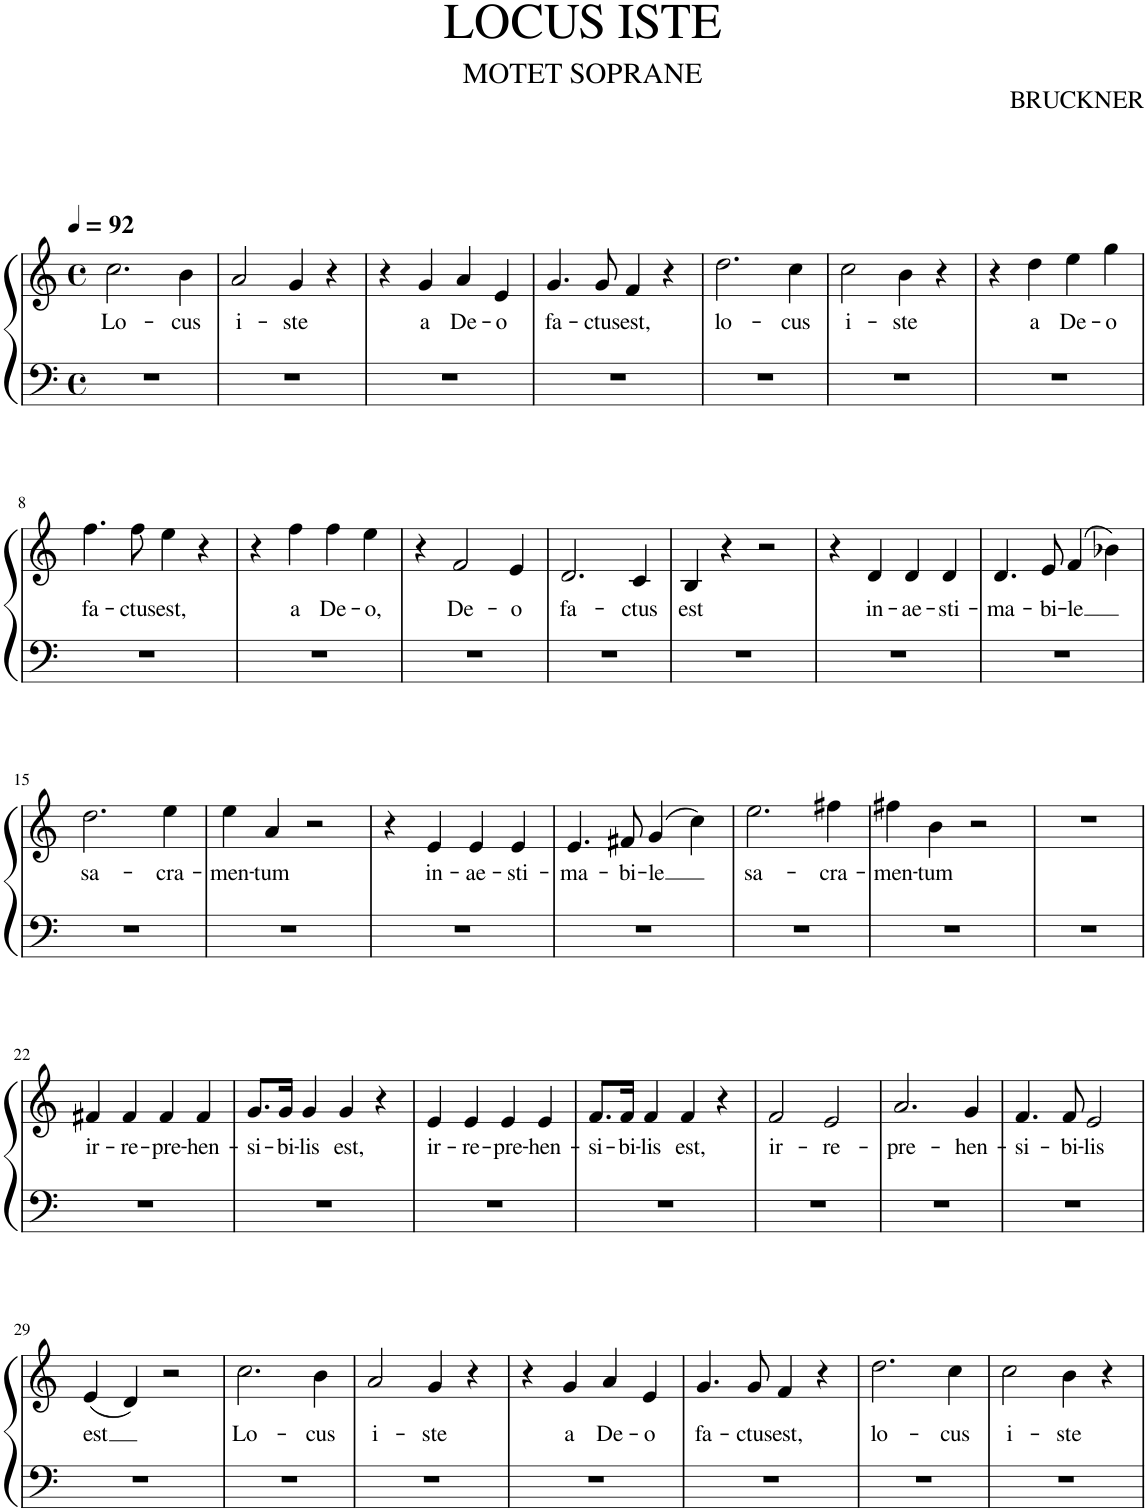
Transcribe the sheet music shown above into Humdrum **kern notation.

**kern	**kern	**text
*part1	*part1	*part1
*staff2	*staff1	*staff1
*I"Piano	*	*
*I'Pno.	*	*
*clefF4	*clefG2	*
*k[]	*k[]	*
*M4/4	*M4/4	*
*met(c)	*met(c)	*
*MM92	*MM92	*
=1	=1	=1
!	!	!LO:LY:b
1r	2.cc\	Lo-
!	!	!LO:LY:b
.	4b\	-cus
=2	=2	=2
!	!	!LO:LY:b
1r	2a/	i-
!	!	!LO:LY:b
.	4g/	-ste
.	4r	.
=3	=3	=3
1r	4r	.
!	!	!LO:LY:b
.	4g/	a
!	!	!LO:LY:b
.	4a/	De-
!	!	!LO:LY:b
.	4e/	-o
=4	=4	=4
!	!	!LO:LY:b
1r	4.g/	fa-
!	!	!LO:LY:b
.	8g/	-ctus
!	!	!LO:LY:b
.	4f/	est,
.	4r	.
=5	=5	=5
!	!	!LO:LY:b
1r	2.dd\	lo-
!	!	!LO:LY:b
.	4cc\	-cus
=6	=6	=6
!	!	!LO:LY:b
1r	2cc\	i-
!	!	!LO:LY:b
.	4b\	-ste
.	4r	.
=7	=7	=7
1r	4r	.
!	!	!LO:LY:b
.	4dd\	a
!	!	!LO:LY:b
.	4ee\	De-
!	!	!LO:LY:b
.	4gg\	-o
!!LO:LB:g=z
=8	=8	=8
!	!	!LO:LY:b
1r	4.ff\	fa-
!	!	!LO:LY:b
.	8ff\	-ctus
!	!	!LO:LY:b
.	4ee\	est,
.	4r	.
=9	=9	=9
1r	4r	.
!	!	!LO:LY:b
.	4ff\	a
!	!	!LO:LY:b
.	4ff\	De-
!	!	!LO:LY:b
.	4ee\	-o,
=10	=10	=10
1r	4r	.
!	!	!LO:LY:b
.	2f/	De-
!	!	!LO:LY:b
.	4e/	-o
=11	=11	=11
!	!	!LO:LY:b
1r	2.d/	fa-
!	!	!LO:LY:b
.	4c/	-ctus
=12	=12	=12
!	!	!LO:LY:b
1r	4B/	est
.	4r	.
.	2r	.
=13	=13	=13
1r	4r	.
!	!	!LO:LY:b
.	4d/	in-
!	!	!LO:LY:b
.	4d/	-ae-
!	!	!LO:LY:b
.	4d/	-sti-
=14	=14	=14
!	!	!LO:LY:b
1r	4.d/	-ma-
!	!	!LO:LY:b
.	8e/	-bi-
!	!	!LO:LY:b
.	(4f/	-le
.	4b-X\)	.
!!LO:LB:g=z
=15	=15	=15
!	!	!LO:LY:b
1r	2.dd\	sa-
!	!	!LO:LY:b
.	4ee\	-cra-
=16	=16	=16
!	!	!LO:LY:b
1r	4ee\	-men-
!	!	!LO:LY:b
.	4a/	-tum
.	2r	.
=17	=17	=17
1r	4r	.
!	!	!LO:LY:b
.	4e/	in-
!	!	!LO:LY:b
.	4e/	-ae-
!	!	!LO:LY:b
.	4e/	-sti-
=18	=18	=18
!	!	!LO:LY:b
1r	4.e/	-ma-
!	!	!LO:LY:b
.	8f#X/	-bi-
!	!	!LO:LY:b
.	(4g/	-le
.	4cc\)	.
=19	=19	=19
!	!	!LO:LY:b
1r	2.ee\	sa-
!	!	!LO:LY:b
.	4ff#X\	-cra-
=20	=20	=20
!	!	!LO:LY:b
1r	4ff#X\	-men-
!	!	!LO:LY:b
.	4b\	-tum
.	2r	.
=21	=21	=21
1r	1r	.
!!LO:LB:g=z
=22	=22	=22
!	!	!LO:LY:b
1r	4f#X/	ir-
!	!	!LO:LY:b
.	4f#/	-re-
!	!	!LO:LY:b
.	4f#/	-pre-
!	!	!LO:LY:b
.	4f#/	-hen-
=23	=23	=23
!	!	!LO:LY:b
1r	8.g/L	-si-
!	!	!LO:LY:b
.	16g/Jk	-bi-
!	!	!LO:LY:b
.	4g/	-lis
!	!	!LO:LY:b
.	4g/	est,
.	4r	.
=24	=24	=24
!	!	!LO:LY:b
1r	4e/	ir-
!	!	!LO:LY:b
.	4e/	-re-
!	!	!LO:LY:b
.	4e/	-pre-
!	!	!LO:LY:b
.	4e/	-hen-
=25	=25	=25
!	!	!LO:LY:b
1r	8.f/L	-si-
!	!	!LO:LY:b
.	16f/Jk	-bi-
!	!	!LO:LY:b
.	4f/	-lis
!	!	!LO:LY:b
.	4f/	est,
.	4r	.
=26	=26	=26
!	!	!LO:LY:b
1r	2f/	ir-
!	!	!LO:LY:b
.	2e/	-re-
=27	=27	=27
!	!	!LO:LY:b
1r	2.a/	-pre-
!	!	!LO:LY:b
.	4g/	-hen-
=28	=28	=28
!	!	!LO:LY:b
1r	4.f/	-si-
!	!	!LO:LY:b
.	8f/	-bi-
!	!	!LO:LY:b
.	2e/	-lis
!!LO:LB:g=z
=29	=29	=29
!	!	!LO:LY:b
1r	(4e/	est
.	4d/)	.
.	2r	.
=30	=30	=30
!	!	!LO:LY:b
1r	2.cc\	Lo-
!	!	!LO:LY:b
.	4b\	-cus
=31	=31	=31
!	!	!LO:LY:b
1r	2a/	i-
!	!	!LO:LY:b
.	4g/	-ste
.	4r	.
=32	=32	=32
1r	4r	.
!	!	!LO:LY:b
.	4g/	a
!	!	!LO:LY:b
.	4a/	De-
!	!	!LO:LY:b
.	4e/	-o
=33	=33	=33
!	!	!LO:LY:b
1r	4.g/	fa-
!	!	!LO:LY:b
.	8g/	-ctus
!	!	!LO:LY:b
.	4f/	est,
.	4r	.
=34	=34	=34
!	!	!LO:LY:b
1r	2.dd\	lo-
!	!	!LO:LY:b
.	4cc\	-cus
=35	=35	=35
!	!	!LO:LY:b
1r	2cc\	i-
!	!	!LO:LY:b
.	4b\	-ste
.	4r	.
=	=	=
*-	*-	*-
